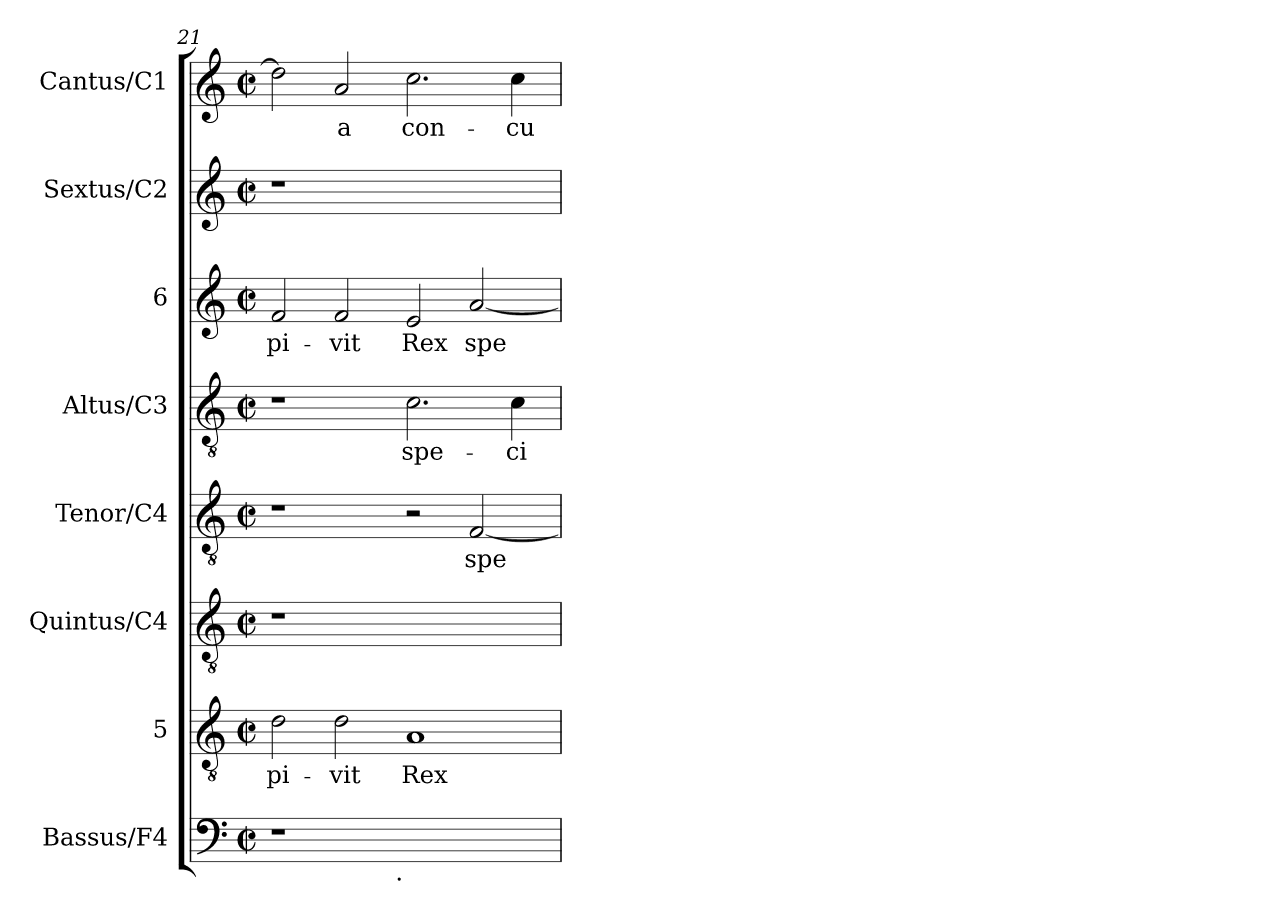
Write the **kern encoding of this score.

**kern	**kern	**text	**kern	**kern	**text	**kern	**text	**kern	**text	**kern	**kern	**text
*part8	*part7	*part7	*part6	*part5	*part5	*part4	*part4	*part3	*part3	*part2	*part1	*part1
*staff8	*staff7	*staff7	*staff6	*staff5	*staff5	*staff4	*staff4	*staff3	*staff3	*staff2	*staff1	*staff1
*I"Bassus/F4	*I"5	*	*I"Quintus/C4	*I"Tenor/C4	*	*I"Altus/C3	*	*I"6	*	*I"Sextus/C2	*I"Cantus/C1	*
*I'B	*	*	*	*I'T	*	*I'A	*	*	*	*	*I'C	*
*clefF4	*clefGv2	*	*clefGv2	*clefGv2	*	*clefGv2	*	*clefG2	*	*clefG2	*clefG2	*
*k[]	*k[]	*	*k[]	*k[]	*	*k[]	*	*k[]	*	*k[]	*k[]	*
*C:	*C:	*	*C:	*C:	*	*C:	*	*C:	*	*C:	*C:	*
*M2/2	*M2/2	*	*M2/2	*M2/2	*	*M2/2	*	*M2/2	*	*M2/2	*M2/2	*
*met(c|)	*met(c|)	*	*met(c|)	*met(c|)	*	*met(c|)	*	*met(c|)	*	*met(c|)	*met(c|)	*
=21	=21	=21	=21	=21	=21	=21	=21	=21	=21	=21	=21	=21
!	!	!LO:LY:b:rj	!	!	!	!	!	!	!LO:LY:b:cj	!	!	!LO:LY:b:cj
*^	*	*	*	*	*	*	*	*	*	*	*	*
1r	2ryy	2d\	-pi-	1r	1r	.	1r	.	2f/	-pi-	1r	2dd\]	--
!	!	!	!LO:LY:b:rj	!	!	!	!	!	!	!LO:LY:b:cj	!	!	!LO:LY:b:cj
.	4...ryy	2d\	-vit	.	.	.	.	.	2f/	-vit	.	2a/	-a
!	!LO:TX:b:t=.	!	!	!	!	!	!	!	!	!	!	!	!
.	1ryy	.	.	.	.	.	.	.	.	.	.	.	.
!	!	!	!LO:LY:b:rj	!	!	!	!	!LO:LY:b:cj	!	!LO:LY:b:cj	!	!	!LO:LY:b:cj
1ryy	.	1A	Rex	1ryy	2r	.	2.c\	spe-	2e/	Rex	1ryy	2.cc\	con-
!	!	!	!	!	!	!LO:LY:b:cj	!	!	!	!LO:LY:b:cj	!	!	!
.	.	.	.	.	[<2F/	spe-	.	.	[<2a/	spe-	.	.	.
!	!	!	!	!	!	!	!	!LO:LY:b:cj	!	!	!	!	!LO:LY:b:cj
.	.	.	.	.	.	.	4c\	-ci-	.	.	.	4cc\	-cu-
.	32ryy	.	.	.	.	.	.	.	.	.	.	.	.
*v	*v	*	*	*	*	*	*	*	*	*	*	*	*
=	=	=	=	=	=	=	=	=	=	=	=	=
*-	*-	*-	*-	*-	*-	*-	*-	*-	*-	*-	*-	*-
